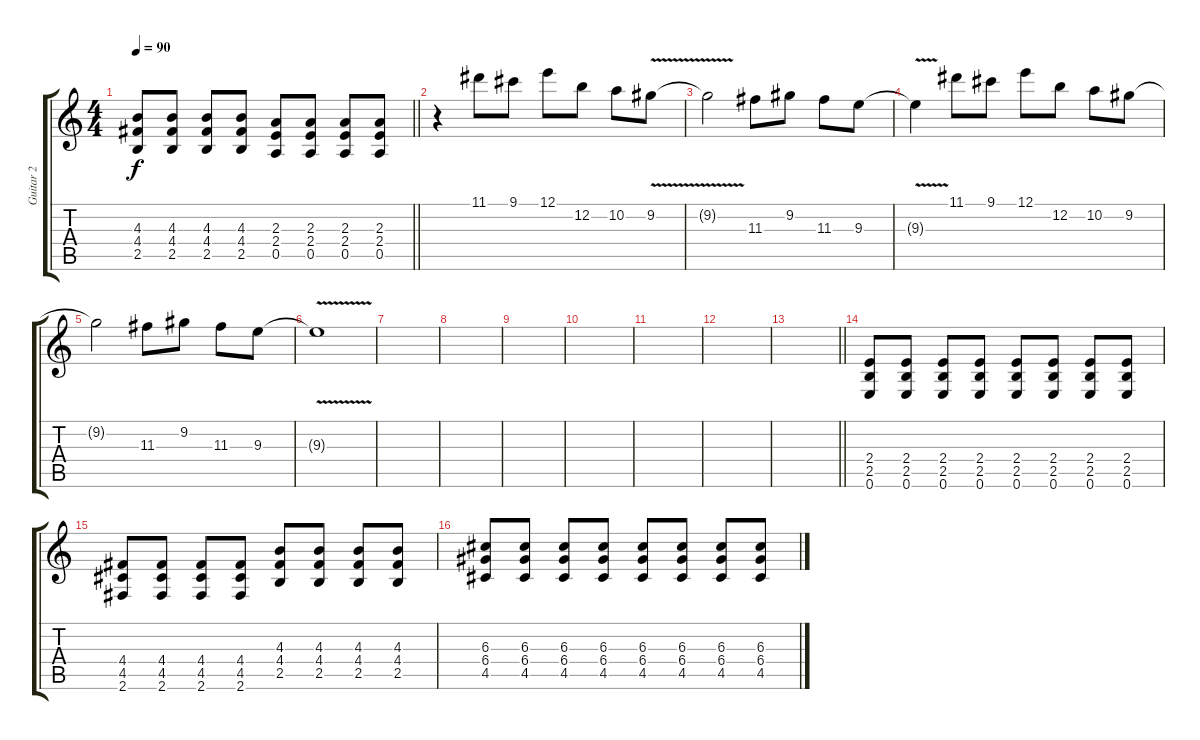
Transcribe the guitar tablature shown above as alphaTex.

\track ("Guitar 2" "Guitar 2") {instrument overdrivenguitar}
\staff {score tabs}
\tuning (E4 B3 G3 D3 A2 E2) {hide}
\ts (4 4)
\tempo 90
\clef g2
\barLineRight lightlight
\ks c
(4.3 4.4 2.5).8{dy f} (4.3 4.4 2.5).8 (4.3 4.4 2.5).8 (4.3 4.4 2.5).8 (2.3 2.4 0.5).8 (2.3 2.4 0.5).8 (2.3 2.4 0.5).8 (2.3 2.4 0.5).8 |
r.4 11.1.8 9.1.8 12.1.8 12.2.8 10.2.8 9.2{v}.8 |
9.2{t}.2 11.3.8 9.2.8 11.3.8 9.3.8 |
9.3{v t}.4 11.1.8 9.1.8 12.1.8 12.2.8 10.2.8 9.2.8 |
9.2{t}.2 11.3.8 9.2.8 11.3.8 9.3.8 |
9.3{v t}.1 |
|
|
|
|
|
|
\barLineRight lightlight
|
(2.4 2.5 0.6).8 (2.4 2.5 0.6).8 (2.4 2.5 0.6).8 (2.4 2.5 0.6).8 (2.4 2.5 0.6).8 (2.4 2.5 0.6).8 (2.4 2.5 0.6).8 (2.4 2.5 0.6).8 |
(4.4 4.5 2.6).8 (4.4 4.5 2.6).8 (4.4 4.5 2.6).8 (4.4 4.5 2.6).8 (4.3 4.4 2.5).8 (4.3 4.4 2.5).8 (4.3 4.4 2.5).8 (4.3 4.4 2.5).8 |
(6.3 6.4 4.5).8 (6.3 6.4 4.5).8 (6.3 6.4 4.5).8 (6.3 6.4 4.5).8 (6.3 6.4 4.5).8 (6.3 6.4 4.5).8 (6.3 6.4 4.5).8 (6.3 6.4 4.5).8
